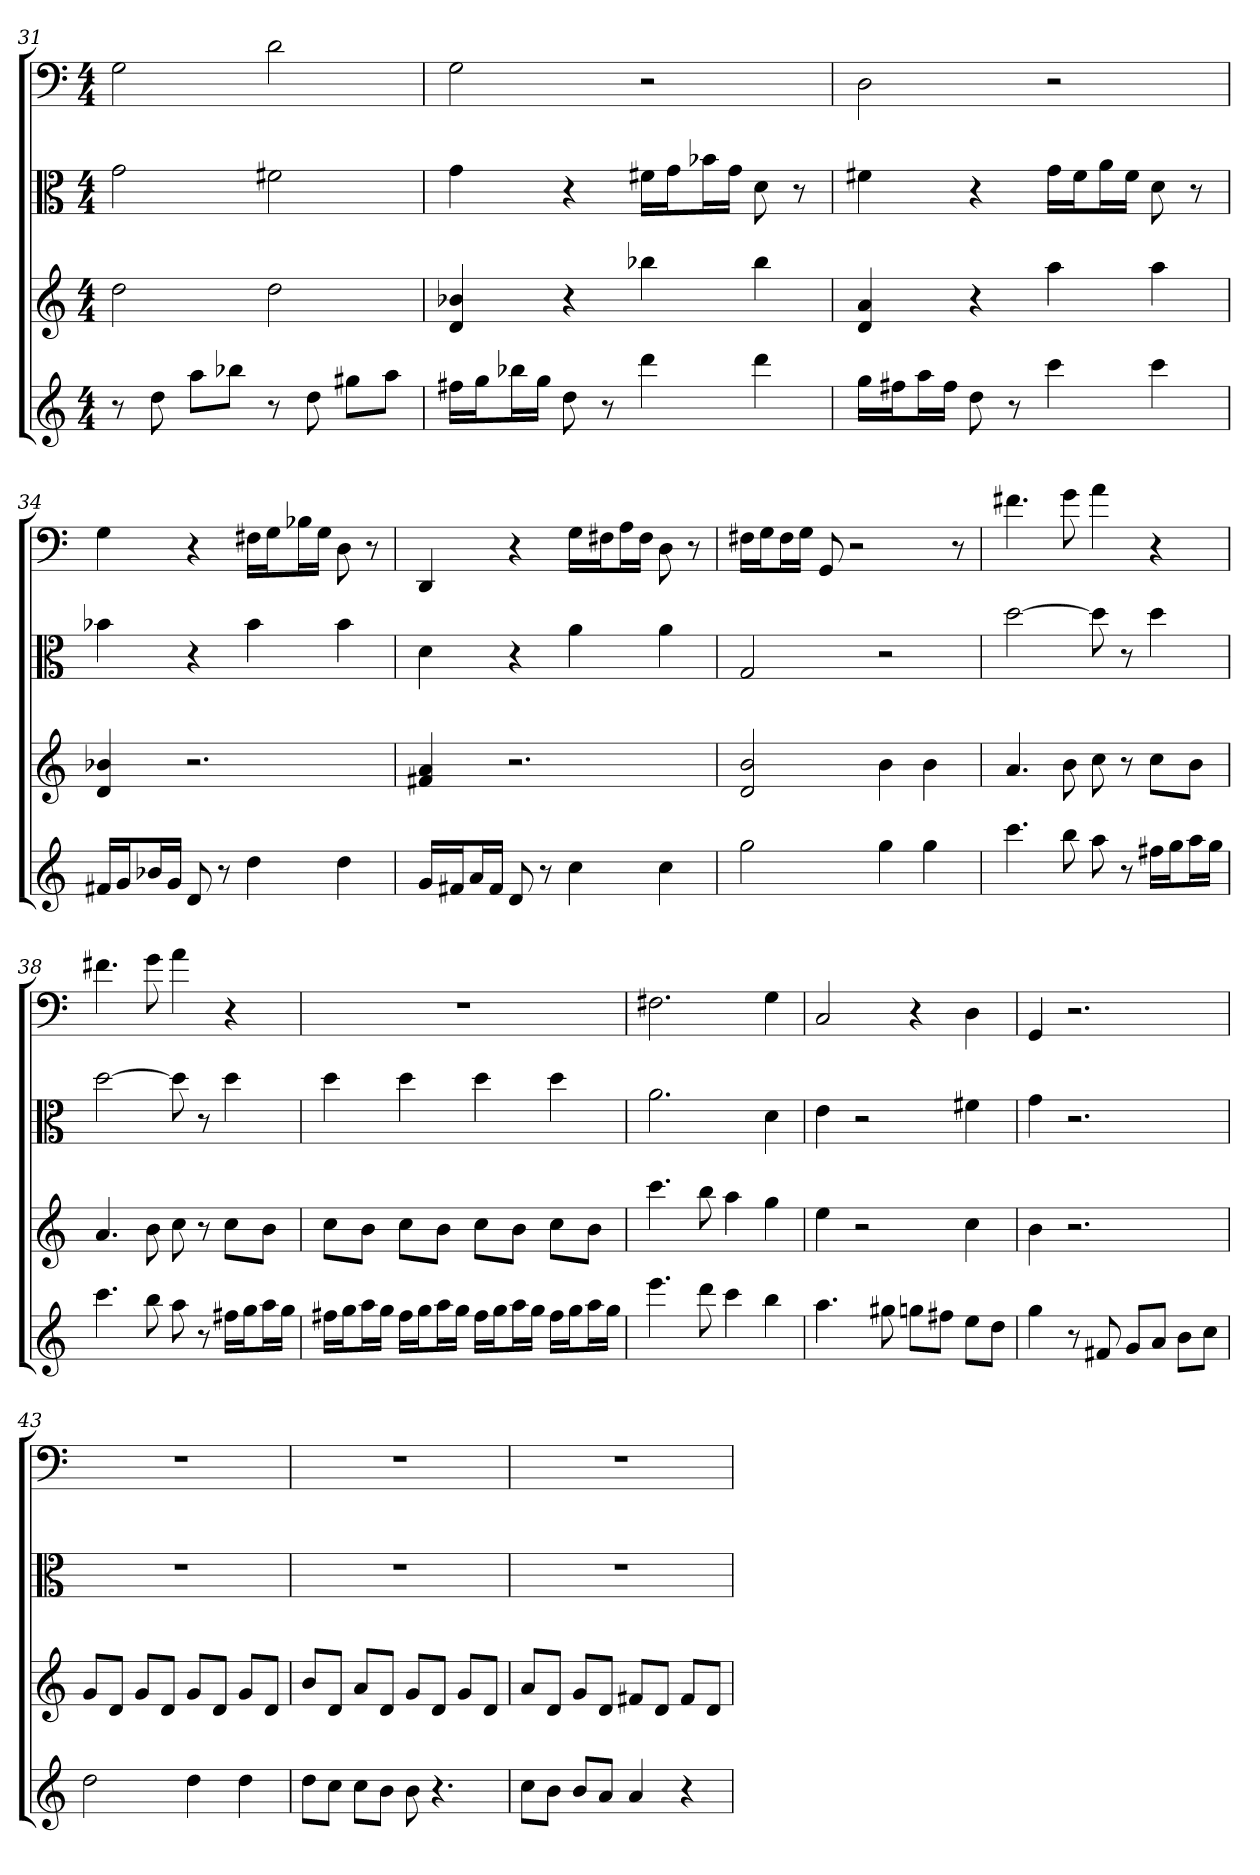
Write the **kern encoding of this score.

**kern	**kern	**kern	**kern
*part4	*part3	*part2	*part1
*staff4	*staff3	*staff2	*staff1
*	*	*clefC3	*clefF4
*k[]	*k[]	*k[]	*k[]
*C:	*C:	*C:	*C:
*M4/4	*M4/4	*M4/4	*M4/4
=31	=31	=31	=31
8r	2dd	2g	2G
8dd	.	.	.
8aaL	.	.	.
8bb-XJ	.	.	.
8r	2dd	2f#X	2d
8dd	.	.	.
8gg#XL	.	.	.
8aaJ	.	.	.
=32	=32	=32	=32
16ff#XLL	4d 4b-X	4g	2G
16ggJ	.	.	.
16bb-XL	.	.	.
16ggJJ	.	.	.
8dd	4r	4r	.
8r	.	.	.
4ddd	4bb-X	16f#X\LL	2r
.	.	16g\J	.
.	.	16b-X\L	.
.	.	16g\JJ	.
4ddd	4bb-	8d	.
.	.	8r	.
=33	=33	=33	=33
16ggLL	4d 4a	4f#X	2D
16ff#XJ	.	.	.
16aaL	.	.	.
16ff#JJ	.	.	.
8dd	4r	4r	.
8r	.	.	.
4ccc	4aa	16g\LL	2r
.	.	16f#\J	.
.	.	16a\L	.
.	.	16f#\JJ	.
4ccc	4aa	8d	.
.	.	8r	.
=34	=34	=34	=34
16f#XLL	4d 4b-X	4b-X	4G
16gJ	.	.	.
16b-XL	.	.	.
16gJJ	.	.	.
8d	2.r	4r	4r
8r	.	.	.
4dd	.	4b-	16F#X\LL
.	.	.	16G\J
.	.	.	16B-X\L
.	.	.	16G\JJ
4dd	.	4b-	8D
.	.	.	8r
=35	=35	=35	=35
16gLL	4f#X 4a	4d	4DD
16f#XJ	.	.	.
16aL	.	.	.
16f#JJ	.	.	.
8d	2.r	4r	4r
8r	.	.	.
4cc	.	4a	16G\LL
.	.	.	16F#X\J
.	.	.	16A\L
.	.	.	16F#\JJ
4cc	.	4a	8D
.	.	.	8r
=36	=36	=36	=36
2gg	2d 2b	2G	16F#X\LL
.	.	.	16G\J
.	.	.	16F#\L
.	.	.	16G\JJ
.	.	.	8GG
.	.	.	2r
4gg	4b	2r	.
4gg	4b	.	.
.	.	.	8r
=37	=37	=37	=37
4.ccc	4.a	[2dd	4.f#X
8bb	8b	.	8g
8aa	8cc	8dd]	4a
8r	8r	8r	.
16ff#XLL	8ccL	4dd	4r
16ggJ	.	.	.
16aaL	8bJ	.	.
16ggJJ	.	.	.
=38	=38	=38	=38
4.ccc	4.a	[2dd	4.f#X
8bb	8b	.	8g
8aa	8cc	8dd]	4a
8r	8r	8r	.
16ff#XLL	8ccL	4dd	4r
16ggJ	.	.	.
16aaL	8bJ	.	.
16ggJJ	.	.	.
=39	=39	=39	=39
16ff#XLL	8ccL	4dd	1r
16ggJ	.	.	.
16aaL	8bJ	.	.
16ggJJ	.	.	.
16ff#LL	8ccL	4dd	.
16ggJ	.	.	.
16aaL	8bJ	.	.
16ggJJ	.	.	.
16ff#LL	8ccL	4dd	.
16ggJ	.	.	.
16aaL	8bJ	.	.
16ggJJ	.	.	.
16ff#LL	8ccL	4dd	.
16ggJ	.	.	.
16aaL	8bJ	.	.
16ggJJ	.	.	.
=40	=40	=40	=40
4.eee	4.ccc	2.a	2.F#X
8ddd	8bb	.	.
4ccc	4aa	.	.
4bb	4gg	4d	4G
=41	=41	=41	=41
4.aa	4ee	4e	2C
.	2r	2r	.
8gg#X	.	.	.
8ggnL	.	.	4r
8ff#XJ	.	.	.
8eeL	4cc	4f#X	4D
8ddJ	.	.	.
=42	=42	=42	=42
4gg	4b	4g	4GG
8r	2.r	2.r	2.r
8f#X	.	.	.
8gL	.	.	.
8aJ	.	.	.
8bL	.	.	.
8ccJ	.	.	.
=43	=43	=43	=43
2dd	8gL	1r	1r
.	8dJ	.	.
.	8gL	.	.
.	8dJ	.	.
4dd	8gL	.	.
.	8dJ	.	.
4dd	8gL	.	.
.	8dJ	.	.
=44	=44	=44	=44
8ddL	8bL	1r	1r
8ccJ	8dJ	.	.
8ccL	8aL	.	.
8bJ	8dJ	.	.
8b	8gL	.	.
4.r	8dJ	.	.
.	8gL	.	.
.	8dJ	.	.
=45	=45	=45	=45
8ccL	8aL	1r	1r
8bJ	8dJ	.	.
8bL	8gL	.	.
8aJ	8dJ	.	.
4a	8f#XL	.	.
.	8dJ	.	.
4r	8f#L	.	.
.	8dJ	.	.
=	=	=	=
*-	*-	*-	*-
